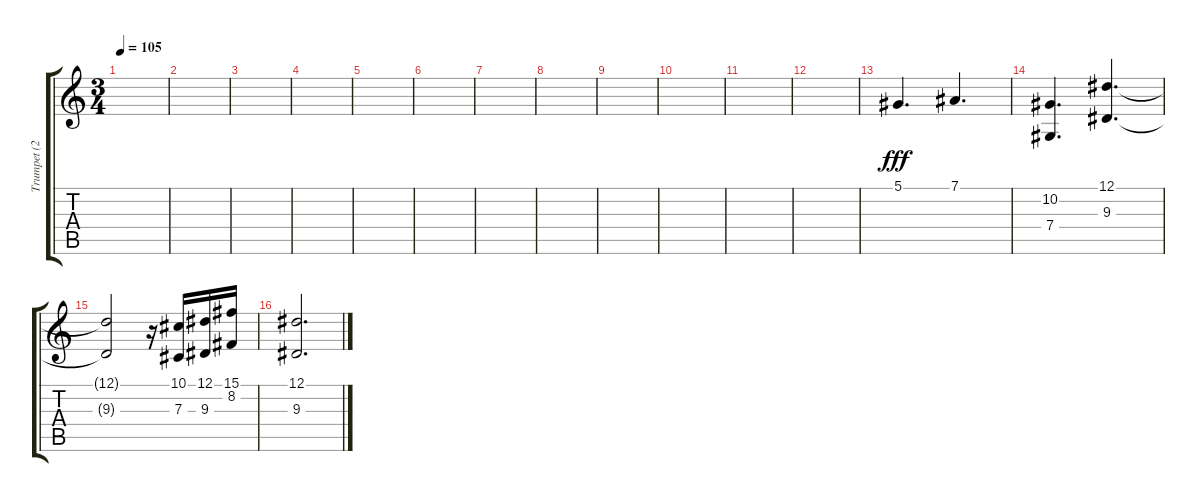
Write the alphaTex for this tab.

\track ("Trumpet (2)" "Trumpet (2") {instrument trumpet}
\staff {score tabs}
\tuning (Eb4 Bb3 Gb3 Db3 Ab2 Eb2) {hide}
\ts (3 4)
\tempo 105
\clef g2
\ks c
|
|
|
|
|
|
|
|
|
|
|
|
5.1.4{d dy fff} 7.1.4{d} |
(10.2 7.4).4{d} (12.1 9.3).4{d} |
(12.1{t} 9.3{t}).2 r.16 (10.1 7.3).16 (12.1 9.3).16 (15.1 8.2).16 |
(12.1 9.3).2{d}
